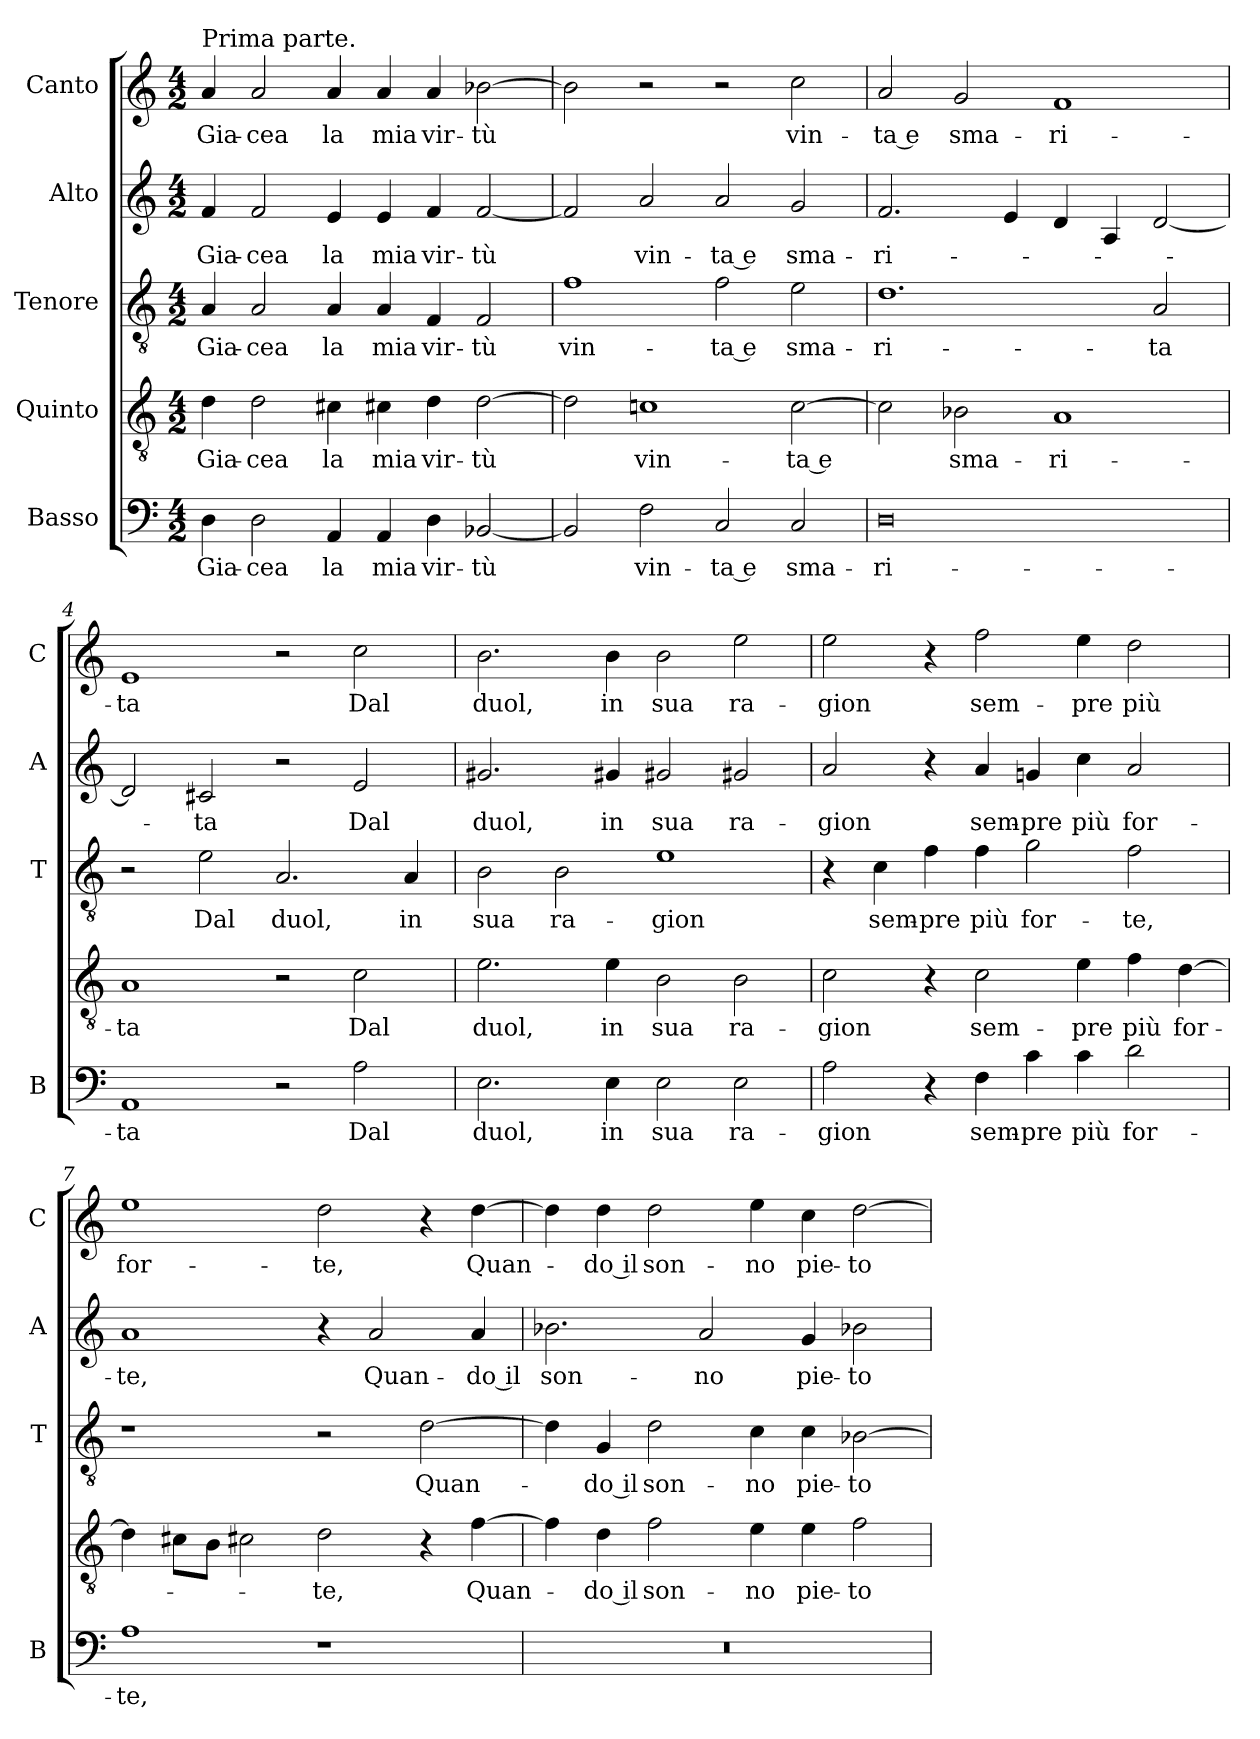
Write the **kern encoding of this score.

**kern	**text	**kern	**text	**kern	**text	**kern	**text	**kern	**text
*part5	*part5	*part4	*part4	*part3	*part3	*part2	*part2	*part1	*part1
*staff5	*staff5	*staff4	*staff4	*staff3	*staff3	*staff2	*staff2	*staff1	*staff1
*I"Basso	*	*I"Quinto	*	*I"Tenore	*	*I"Alto	*	*I"Canto	*
*I'B	*	*	*	*I'T	*	*I'A	*	*I'C	*
*clefF4	*	*clefGv2	*	*clefGv2	*	*clefG2	*	*clefG2	*
*k[]	*	*k[]	*	*k[]	*	*k[]	*	*k[]	*
*M4/2	*	*M4/2	*	*M4/2	*	*M4/2	*	*M4/2	*
=1	=1	=1	=1	=1	=1	=1	=1	=1	=1
!	!	!	!	!	!	!	!	!LO:TX:a:t=Prima parte.	!
4D	Gia-	4d	Gia-	4A	Gia-	4f	Gia-	4a	Gia-
2D	-cea	2d	-cea	2A	-cea	2f	-cea	2a	-cea
4AA	la	4c#X	la	4A	la	4e	la	4a	la
4AA	mia	4c#X	mia	4A	mia	4e	mia	4a	mia
4D	vir-	4d	vir-	4F	vir-	4f	vir-	4a	vir-
[2BB-X	-tù	[2d	-tù	2F	-tù	[2f	-tù	[2b-X	-tù
=2	=2	=2	=2	=2	=2	=2	=2	=2	=2
2BB-]	.	2d]	.	1f	vin-	2f]	.	2b-]	.
2F	vin-	1cn	vin-	.	.	2a	vin-	2r	.
2C	-ta e	.	.	2f	-ta e	2a	-ta e	2r	.
2C	sma-	[2c	-ta e	2e	sma-	2g	sma-	2cc	vin-
=3	=3	=3	=3	=3	=3	=3	=3	=3	=3
0D	-ri-	2c]	.	1.d	-ri-	2.f	-ri-	2a	-ta e
.	.	2B-X	sma-	.	.	.	.	2g	sma-
.	.	.	.	.	.	4e	.	.	.
.	.	1A	-ri-	.	.	4d	.	1f	-ri-
.	.	.	.	.	.	4A	.	.	.
.	.	.	.	2A	-ta	[2d	.	.	.
=4	=4	=4	=4	=4	=4	=4	=4	=4	=4
1AA	-ta	1A	-ta	2r	.	2d]	.	1e	-ta
.	.	.	.	2e	Dal	2c#X	-ta	.	.
2r	.	2r	.	2.A	duol,	2r	.	2r	.
2A	Dal	2c	Dal	.	.	2e	Dal	2cc	Dal
.	.	.	.	4A	in	.	.	.	.
=5	=5	=5	=5	=5	=5	=5	=5	=5	=5
2.E	duol,	2.e	duol,	2B	sua	2.g#X	duol,	2.b	duol,
.	.	.	.	2B	ra-	.	.	.	.
4E	in	4e	in	.	.	4g#X	in	4b	in
2E	sua	2B	sua	1e	-gion	2g#X	sua	2b	sua
2E	ra-	2B	ra-	.	.	2g#X	ra-	2ee	ra-
=6	=6	=6	=6	=6	=6	=6	=6	=6	=6
2A	-gion	2c	-gion	4r	.	2a	-gion	2ee	-gion
.	.	.	.	4c	sem-	.	.	.	.
4r	.	4r	.	4f	-pre	4r	.	4r	.
4F	sem-	2c	sem-	4f	più	4a	sem-	2ff	sem-
4c	-pre	.	.	2g	for-	4gn	-pre	.	.
4c	più	4e	-pre	.	.	4cc	più	4ee	-pre
2d	for-	4f	più	2f	-te,	2a	for-	2dd	più
.	.	[4d	for-	.	.	.	.	.	.
=7	=7	=7	=7	=7	=7	=7	=7	=7	=7
1A	-te,	4d]	.	1r	.	1a	-te,	1ee	for-
.	.	8c#XL	.	.	.	.	.	.	.
.	.	8BJ	.	.	.	.	.	.	.
.	.	2c#X	.	.	.	.	.	.	.
1r	.	2d	-te,	2r	.	4r	.	2dd	-te,
.	.	.	.	.	.	2a	Quan-	.	.
.	.	4r	.	[2d	Quan-	.	.	4r	.
.	.	[4f	Quan-	.	.	4a	-do il	[4dd	Quan-
=8	=8	=8	=8	=8	=8	=8	=8	=8	=8
0r	.	4f]	.	4d]	.	2.b-X	son-	4dd]	.
.	.	4d	-do il	4G	-do il	.	.	4dd	-do il
.	.	2f	son-	2d	son-	.	.	2dd	son-
.	.	.	.	.	.	2a	-no	.	.
.	.	4e	-no	4c	-no	.	.	4ee	-no
.	.	4e	pie-	4c	pie-	4g	pie-	4cc	pie-
.	.	2f	-to-	[2B-X	-to-	2b-X	-to-	[2dd	-to-
=	=	=	=	=	=	=	=	=	=
*-	*-	*-	*-	*-	*-	*-	*-	*-	*-
